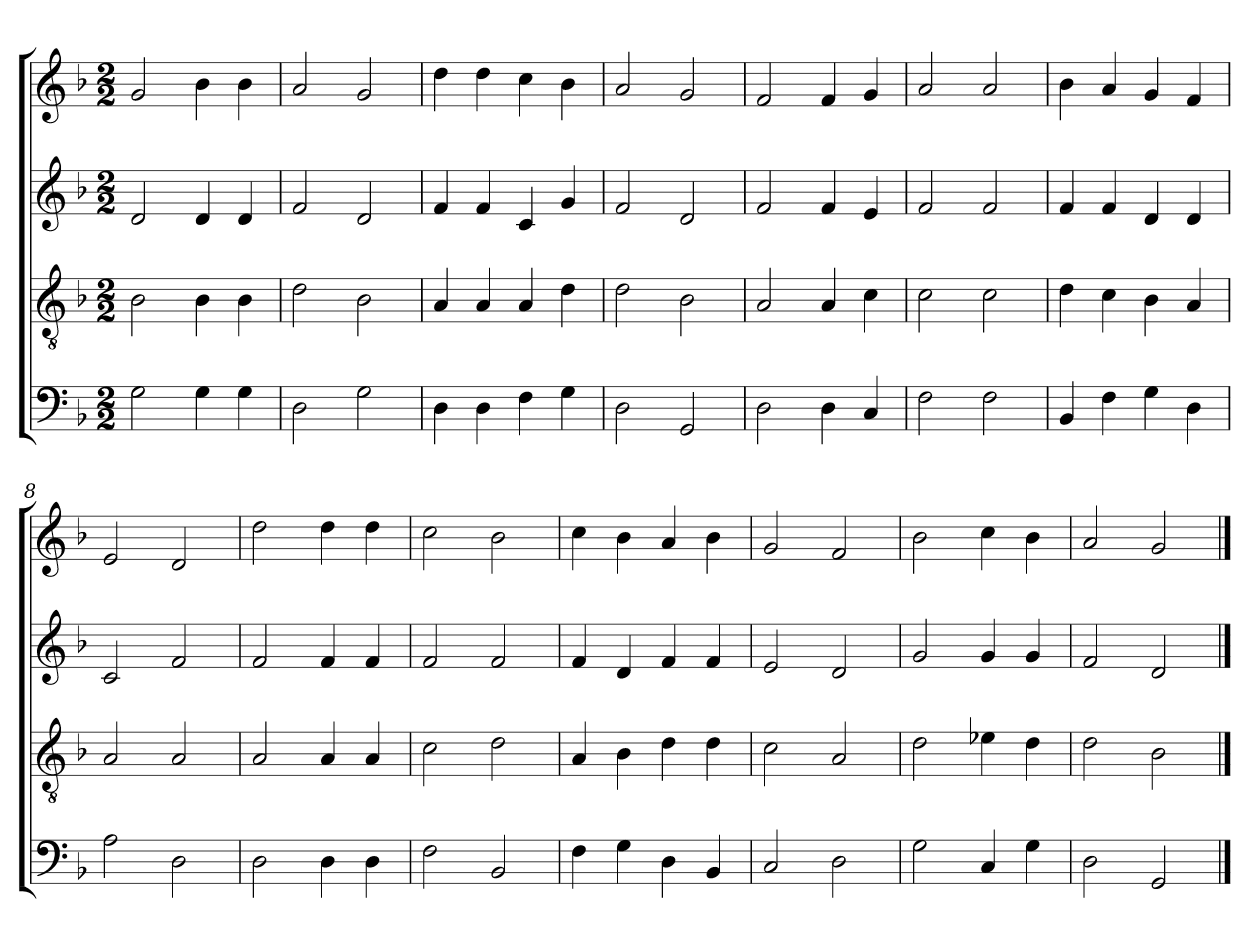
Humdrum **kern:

**kern	**kern	**kern	**kern
*part4	*part3	*part2	*part1
*staff4	*staff3	*staff2	*staff1
*clefF4	*clefGv2	*clefG2	*clefG2
*k[b-]	*k[b-]	*k[b-]	*k[b-]
*M2/2	*M2/2	*M2/2	*M2/2
=1	=1	=1	=1
2G	2B-	2d	2g
4G	4B-	4d	4b-
4G	4B-	4d	4b-
=2	=2	=2	=2
2D	2d	2f	2a
2G	2B-	2d	2g
=3	=3	=3	=3
4D	4A	4f	4dd
4D	4A	4f	4dd
4F	4A	4c	4cc
4G	4d	4g	4b-
=4	=4	=4	=4
2D	2d	2f	2a
2GG	2B-	2d	2g
=5	=5	=5	=5
2D	2A	2f	2f
4D	4A	4f	4f
4C	4c	4e	4g
=6	=6	=6	=6
2F	2c	2f	2a
2F	2c	2f	2a
=7	=7	=7	=7
4BB-	4d	4f	4b-
4F	4c	4f	4a
4G	4B-	4d	4g
4D	4A	4d	4f
=8	=8	=8	=8
2A	2A	2c	2e
2D	2A	2f	2d
=9	=9	=9	=9
2D	2A	2f	2dd
4D	4A	4f	4dd
4D	4A	4f	4dd
=10	=10	=10	=10
2F	2c	2f	2cc
2BB-	2d	2f	2b-
=11	=11	=11	=11
4F	4A	4f	4cc
4G	4B-	4d	4b-
4D	4d	4f	4a
4BB-	4d	4f	4b-
=12	=12	=12	=12
2C	2c	2e	2g
2D	2A	2d	2f
=13	=13	=13	=13
2G	2d	2g	2b-
4C	4e-X	4g	4cc
4G	4d	4g	4b-
=14	=14	=14	=14
2D	2d	2f	2a
2GG	2B-	2d	2g
==	==	==	==
*-	*-	*-	*-
